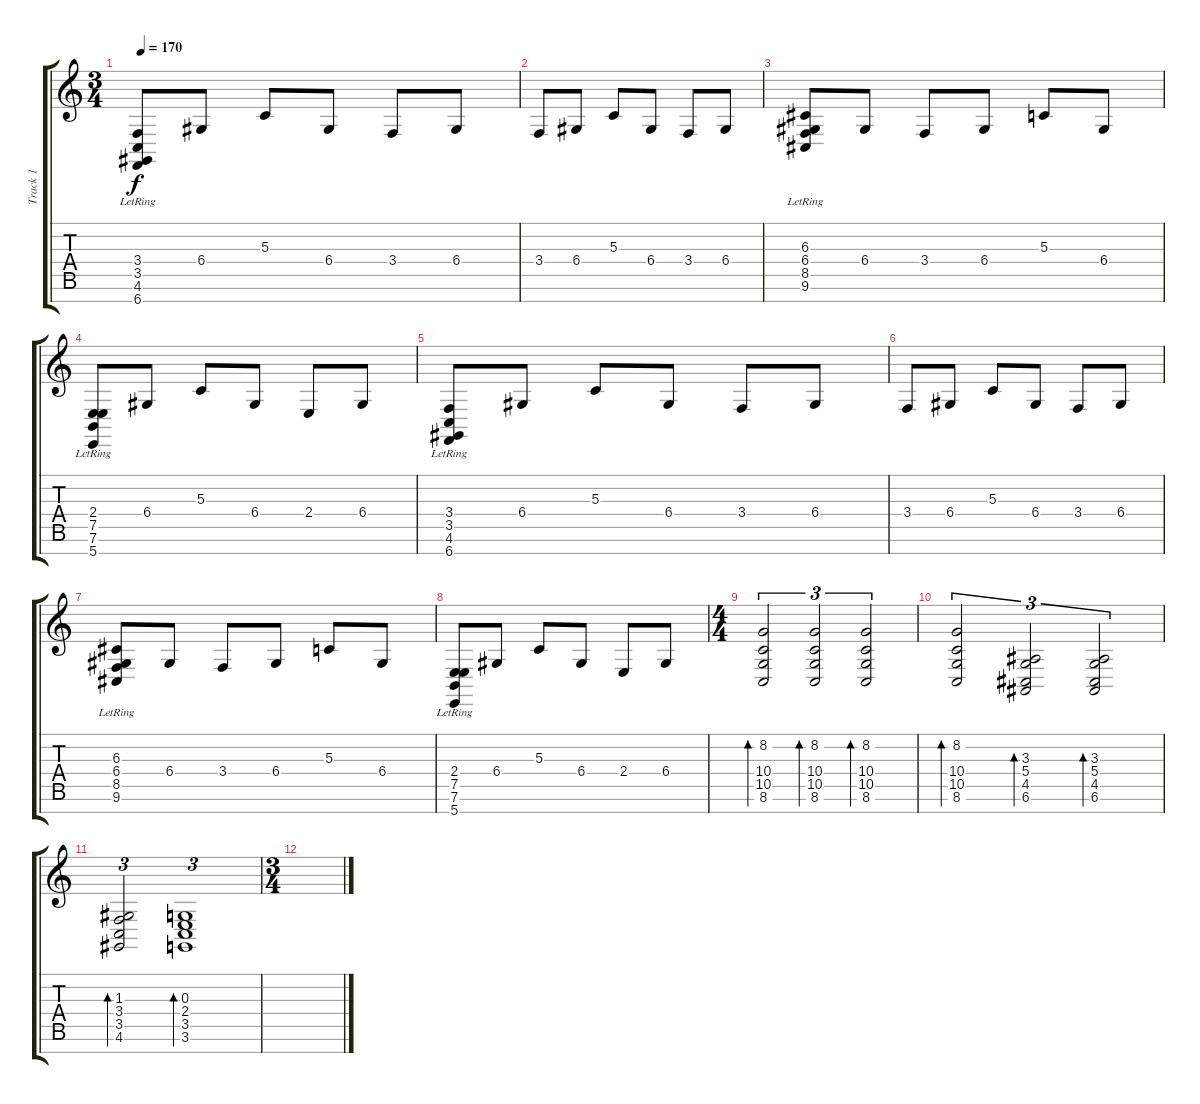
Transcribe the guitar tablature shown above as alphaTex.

\track ("Track 1" "Track 1") {instrument acousticgrandpiano}
\staff {score tabs}
\tuning (E4 B3 G3 D3 A2 E2 B1) {hide}
\ts (3 4)
\tempo 170
\clef g2
\ks c
(3.4 3.5{lr} 4.6{lr} 6.7{lr}).8{dy f} 6.4.8 5.3.8 6.4.8 3.4.8 6.4.8 |
3.4.8 6.4.8 5.3.8 6.4.8 3.4.8 6.4.8 |
(6.3 6.4{lr} 8.5{lr} 9.6{lr}).8 6.4.8 3.4.8 6.4.8 5.3.8 6.4.8 |
(2.4 7.5 7.6{lr} 5.7{lr}).8 6.4.8 5.3.8 6.4.8 2.4.8 6.4.8 |
(3.4 3.5{lr} 4.6{lr} 6.7{lr}).8 6.4.8 5.3.8 6.4.8 3.4.8 6.4.8 |
3.4.8 6.4.8 5.3.8 6.4.8 3.4.8 6.4.8 |
(6.3 6.4{lr} 8.5{lr} 9.6{lr}).8 6.4.8 3.4.8 6.4.8 5.3.8 6.4.8 |
(2.4 7.5 7.6{lr} 5.7{lr}).8 6.4.8 5.3.8 6.4.8 2.4.8 6.4.8 |
\ts (4 4)
(8.2 10.4 10.5 8.6).2{tu (3 2) bd 60} (8.2 10.4 10.5 8.6).2{tu (3 2) bd 60} (8.2 10.4 10.5 8.6).2{tu (3 2) bd 60} |
(8.2 10.4 10.5 8.6).2{tu (3 2) bd 60} (3.3 5.4 4.5 6.6).2{tu (3 2) bd 60} (3.3 5.4 4.5 6.6).2{tu (3 2) bd 60} |
(1.3 3.4 3.5 4.6).2{tu (3 2) bd 60} (0.3 2.4 3.5 3.6).1{tu (3 2) bd 60} |
\ts (3 4)
